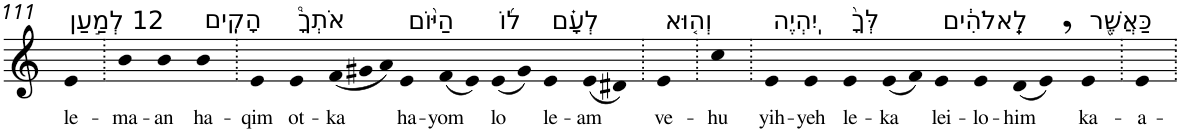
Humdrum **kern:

**kern	**text
*part1	*part1
*staff1	*staff1
*I"Piano	*
*I'Pno	*
!!LO:PB:g=z
*clefG2	*
*k[]	*
=111	=111
!LO:TX:a:t=12 לְמַ֣עַן	!
!	!LO:LY:b
4e	le-
=112.	=112.
!	!LO:LY:b
4b	-ma-
!	!LO:LY:b
4b	-an
!LO:TX:a:t=הָקִֽים	!
!	!LO:LY:b
4b	ha-
=113.	=113.
!	!LO:LY:b
4e	-qim
!LO:TX:a:t=אֹתְךָ֩	!
!	!LO:LY:b
4e	ot-
!	!LO:LY:b
(12f	-ka
12g#X	.
12a)	.
!LO:TX:a:t=הַיּ֨וֹם	!
!	!LO:LY:b
4e	ha-
!	!LO:LY:b
(8f	-yom
8e)	.
!LO:TX:a:t=ל֜וֹ	!
!	!LO:LY:b
(8e	lo
8g#)	.
!LO:TX:a:t=לְעָ֗ם	!
!	!LO:LY:b
4e	le-
!	!LO:LY:b
(8e	-am
8d#X)	.
=114.	=114.
!LO:TX:a:t=וְה֤וּא	!
!	!LO:LY:b
4e	ve-
=115.	=115.
!	!LO:LY:b
4cc	-hu
=116.	=116.
!LO:TX:a:t=יִֽהְיֶה	!
!	!LO:LY:b
4e	yih-
!	!LO:LY:b
4e	-yeh
!LO:TX:a:t=לְּךָ֙	!
!	!LO:LY:b
4e	le-
!	!LO:LY:b
(8e	-ka
8f)	.
!LO:TX:a:t=לֵֽאלֹהִ֔ים	!
!	!LO:LY:b
4e	lei-
!	!LO:LY:b
4e	-lo-
!	!LO:LY:b
(8d	-him
8e,)	.
!LO:TX:a:t=כַּאֲשֶׁ֖ר	!
!	!LO:LY:b
4e	ka-
=117.	=117.
!	!LO:LY:b
4e	-a-
=.	=.
*-	*-
